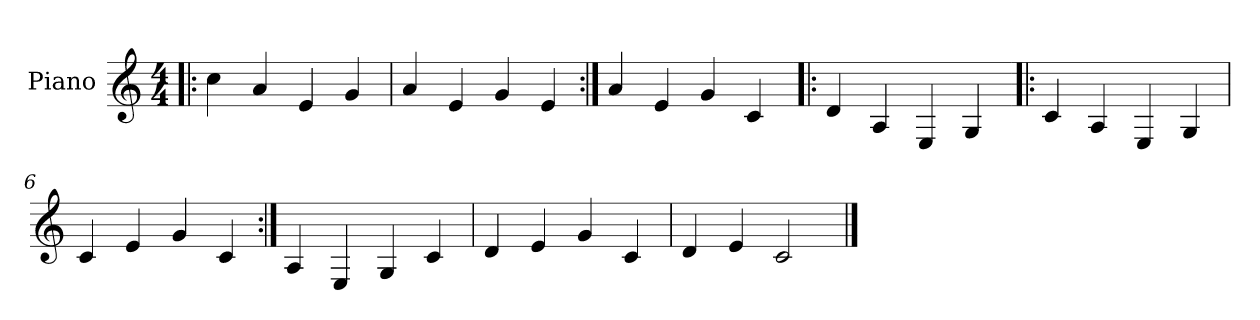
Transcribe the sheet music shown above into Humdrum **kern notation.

**kern
*part1
*staff1
*I"Piano
*I'Pno.
*clefG2
*k[]
*M4/4
*MM160
=1!|:
4cc\
4a/
4e/
4g/
=2
4a/
4e/
4g/
4e/
=3:|!
4a/
4e/
4g/
4c/
=4|!:
4d/
4A/
4E/
4G/
=5
4c/
4A/
4E/
4G/
=6
4c/
4e/
4g/
4c/
=7:|!
4A/
4E/
4G/
4c/
!!LO:LB:g=z
=8
4d/
4e/
4g/
4c/
=9
4d/
4e/
2c/
==
*-
